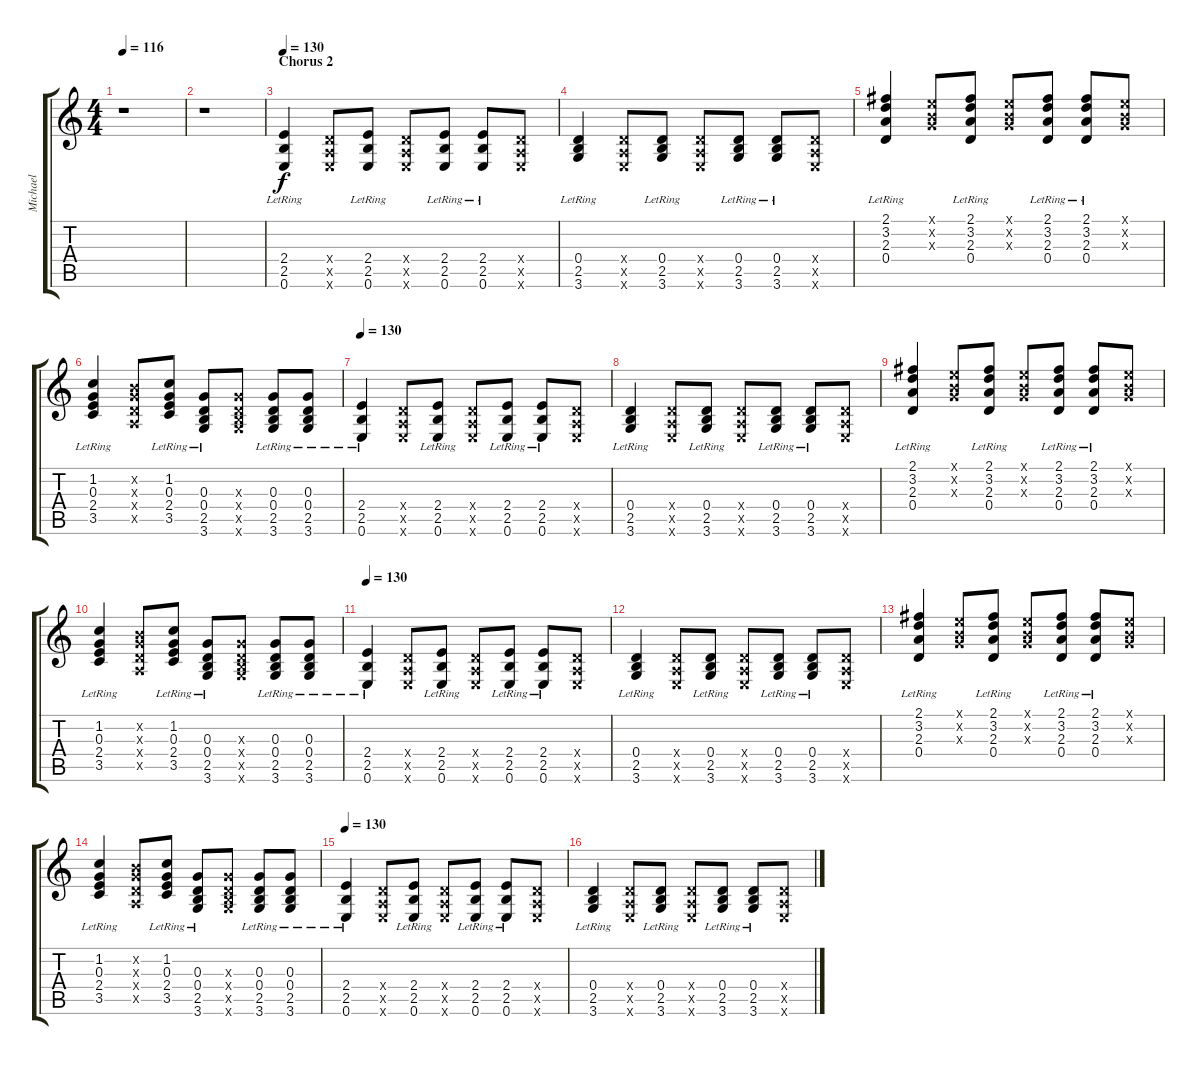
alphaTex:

\track ("Michael" "Michael") {instrument electricguitarclean}
\staff {score tabs}
\tuning (E4 B3 G3 D3 A2 E2) {hide}
\ts (4 4)
\tempo 116
\clef g2
\ks c
r.1{dy f} |
r.1 |
\section ("" "Chorus 2")
\tempo 130
(2.4{lr} 2.5{lr} 0.6{lr}).4{instrument electricguitarclean} (0.4{x} 0.5{x} 0.6{x}).8 (2.4{lr} 2.5{lr} 0.6{lr}).8 (0.4{x} 0.5{x} 0.6{x}).8 (2.4{lr} 2.5{lr} 0.6{lr}).8 (2.4{lr} 2.5{lr} 0.6{lr}).8 (0.4{x} 0.5{x} 0.6{x}).8 |
(0.4{lr} 2.5{lr} 3.6{lr}).4 (0.4{x} 0.5{x} 0.6{x}).8 (0.4{lr} 2.5{lr} 3.6{lr}).8 (0.4{x} 0.5{x} 0.6{x}).8 (0.4{lr} 2.5{lr} 3.6{lr}).8 (0.4{lr} 2.5{lr} 3.6{lr}).8 (0.4{x} 0.5{x} 0.6{x}).8 |
(2.1{lr} 3.2{lr} 2.3{lr} 0.4{lr}).4 (0.1{x} 0.2{x} 0.3{x}).8 (2.1{lr} 3.2{lr} 2.3{lr} 0.4{lr}).8 (0.1{x} 0.2{x} 0.3{x}).8 (2.1{lr} 3.2{lr} 2.3{lr} 0.4{lr}).8 (2.1{lr} 3.2{lr} 2.3{lr} 0.4{lr}).8 (0.1{x} 0.2{x} 0.3{x}).8 |
(1.2{lr} 0.3{lr} 2.4{lr} 3.5{lr}).4 (0.2{x} 0.3{x} 0.4{x} 0.5{x}).8 (1.2{lr} 0.3{lr} 2.4{lr} 3.5{lr}).8 (0.3{lr} 0.4{lr} 2.5{lr} 3.6{lr}).8 (0.3{x} 0.4{x} 2.5{x} 3.6{x}).8 (0.3{lr} 0.4{lr} 2.5{lr} 3.6{lr}).8 (0.3{lr} 0.4{lr} 2.5{lr} 3.6{lr}).8 |
\tempo 130
(2.4{lr} 2.5{lr} 0.6{lr}).4{instrument electricguitarclean} (0.4{x} 0.5{x} 0.6{x}).8 (2.4{lr} 2.5{lr} 0.6{lr}).8 (0.4{x} 0.5{x} 0.6{x}).8 (2.4{lr} 2.5{lr} 0.6{lr}).8 (2.4{lr} 2.5{lr} 0.6{lr}).8 (0.4{x} 0.5{x} 0.6{x}).8 |
(0.4{lr} 2.5{lr} 3.6{lr}).4 (0.4{x} 0.5{x} 0.6{x}).8 (0.4{lr} 2.5{lr} 3.6{lr}).8 (0.4{x} 0.5{x} 0.6{x}).8 (0.4{lr} 2.5{lr} 3.6{lr}).8 (0.4{lr} 2.5{lr} 3.6{lr}).8 (0.4{x} 0.5{x} 0.6{x}).8 |
(2.1{lr} 3.2{lr} 2.3{lr} 0.4{lr}).4 (0.1{x} 0.2{x} 0.3{x}).8 (2.1{lr} 3.2{lr} 2.3{lr} 0.4{lr}).8 (0.1{x} 0.2{x} 0.3{x}).8 (2.1{lr} 3.2{lr} 2.3{lr} 0.4{lr}).8 (2.1{lr} 3.2{lr} 2.3{lr} 0.4{lr}).8 (0.1{x} 0.2{x} 0.3{x}).8 |
(1.2{lr} 0.3{lr} 2.4{lr} 3.5{lr}).4 (0.2{x} 0.3{x} 0.4{x} 0.5{x}).8 (1.2{lr} 0.3{lr} 2.4{lr} 3.5{lr}).8 (0.3{lr} 0.4{lr} 2.5{lr} 3.6{lr}).8 (0.3{x} 0.4{x} 2.5{x} 3.6{x}).8 (0.3{lr} 0.4{lr} 2.5{lr} 3.6{lr}).8 (0.3{lr} 0.4{lr} 2.5{lr} 3.6{lr}).8 |
\tempo 130
(2.4{lr} 2.5{lr} 0.6{lr}).4{instrument electricguitarclean} (0.4{x} 0.5{x} 0.6{x}).8 (2.4{lr} 2.5{lr} 0.6{lr}).8 (0.4{x} 0.5{x} 0.6{x}).8 (2.4{lr} 2.5{lr} 0.6{lr}).8 (2.4{lr} 2.5{lr} 0.6{lr}).8 (0.4{x} 0.5{x} 0.6{x}).8 |
(0.4{lr} 2.5{lr} 3.6{lr}).4 (0.4{x} 0.5{x} 0.6{x}).8 (0.4{lr} 2.5{lr} 3.6{lr}).8 (0.4{x} 0.5{x} 0.6{x}).8 (0.4{lr} 2.5{lr} 3.6{lr}).8 (0.4{lr} 2.5{lr} 3.6{lr}).8 (0.4{x} 0.5{x} 0.6{x}).8 |
(2.1{lr} 3.2{lr} 2.3{lr} 0.4{lr}).4 (0.1{x} 0.2{x} 0.3{x}).8 (2.1{lr} 3.2{lr} 2.3{lr} 0.4{lr}).8 (0.1{x} 0.2{x} 0.3{x}).8 (2.1{lr} 3.2{lr} 2.3{lr} 0.4{lr}).8 (2.1{lr} 3.2{lr} 2.3{lr} 0.4{lr}).8 (0.1{x} 0.2{x} 0.3{x}).8 |
(1.2{lr} 0.3{lr} 2.4{lr} 3.5{lr}).4 (0.2{x} 0.3{x} 0.4{x} 0.5{x}).8 (1.2{lr} 0.3{lr} 2.4{lr} 3.5{lr}).8 (0.3{lr} 0.4{lr} 2.5{lr} 3.6{lr}).8 (0.3{x} 0.4{x} 2.5{x} 3.6{x}).8 (0.3{lr} 0.4{lr} 2.5{lr} 3.6{lr}).8 (0.3{lr} 0.4{lr} 2.5{lr} 3.6{lr}).8 |
\tempo 130
(2.4{lr} 2.5{lr} 0.6{lr}).4{instrument electricguitarclean} (0.4{x} 0.5{x} 0.6{x}).8 (2.4{lr} 2.5{lr} 0.6{lr}).8 (0.4{x} 0.5{x} 0.6{x}).8 (2.4{lr} 2.5{lr} 0.6{lr}).8 (2.4{lr} 2.5{lr} 0.6{lr}).8 (0.4{x} 0.5{x} 0.6{x}).8 |
(0.4{lr} 2.5{lr} 3.6{lr}).4 (0.4{x} 0.5{x} 0.6{x}).8 (0.4{lr} 2.5{lr} 3.6{lr}).8 (0.4{x} 0.5{x} 0.6{x}).8 (0.4{lr} 2.5{lr} 3.6{lr}).8 (0.4{lr} 2.5{lr} 3.6{lr}).8 (0.4{x} 0.5{x} 0.6{x}).8
